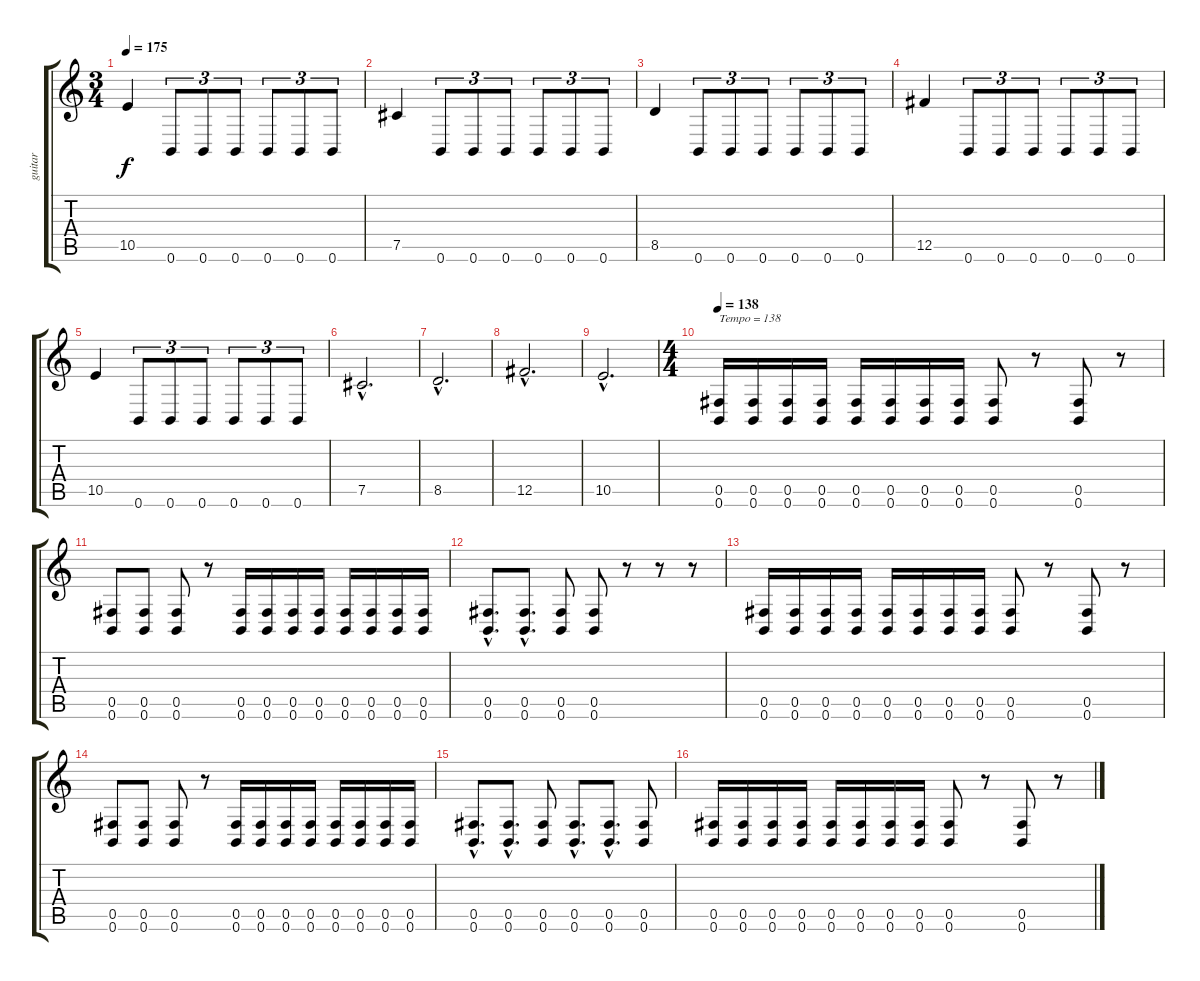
\track ("guitar" "guitar") {instrument distortionguitar}
\staff {score tabs}
\tuning (Db4 Ab3 E3 B2 Gb2 B1) {hide}
\ts (3 4)
\tempo 175
\clef g2
\ks c
10.5.4{dy f} 0.6.8{tu (3 2)} 0.6.8{tu (3 2)} 0.6.8{tu (3 2)} 0.6.8{tu (3 2)} 0.6.8{tu (3 2)} 0.6.8{tu (3 2)} |
7.5.4 0.6.8{tu (3 2)} 0.6.8{tu (3 2)} 0.6.8{tu (3 2)} 0.6.8{tu (3 2)} 0.6.8{tu (3 2)} 0.6.8{tu (3 2)} |
8.5.4 0.6.8{tu (3 2)} 0.6.8{tu (3 2)} 0.6.8{tu (3 2)} 0.6.8{tu (3 2)} 0.6.8{tu (3 2)} 0.6.8{tu (3 2)} |
12.5.4 0.6.8{tu (3 2)} 0.6.8{tu (3 2)} 0.6.8{tu (3 2)} 0.6.8{tu (3 2)} 0.6.8{tu (3 2)} 0.6.8{tu (3 2)} |
10.5.4 0.6.8{tu (3 2)} 0.6.8{tu (3 2)} 0.6.8{tu (3 2)} 0.6.8{tu (3 2)} 0.6.8{tu (3 2)} 0.6.8{tu (3 2)} |
7.5{hac}.2{d} |
8.5{hac}.2{d} |
12.5{hac}.2{d} |
10.5{hac}.2{d} |
\ts (4 4)
\tempo 138
(0.5 0.6).16{txt "Tempo = 138"} (0.5 0.6).16 (0.5 0.6).16 (0.5 0.6).16 (0.5 0.6).16 (0.5 0.6).16 (0.5 0.6).16 (0.5 0.6).16 (0.5 0.6).8 r.8 (0.5 0.6).8 r.8 |
(0.5 0.6).8 (0.5 0.6).8 (0.5 0.6).8 r.8 (0.5 0.6).16 (0.5 0.6).16 (0.5 0.6).16 (0.5 0.6).16 (0.5 0.6).16 (0.5 0.6).16 (0.5 0.6).16 (0.5 0.6).16 |
(0.5{hac} 0.6{hac}).8{d} (0.5{hac} 0.6{hac}).8{d} (0.5 0.6).8 (0.5 0.6).8 r.8 r.8 r.8 |
(0.5 0.6).16 (0.5 0.6).16 (0.5 0.6).16 (0.5 0.6).16 (0.5 0.6).16 (0.5 0.6).16 (0.5 0.6).16 (0.5 0.6).16 (0.5 0.6).8 r.8 (0.5 0.6).8 r.8 |
(0.5 0.6).8 (0.5 0.6).8 (0.5 0.6).8 r.8 (0.5 0.6).16 (0.5 0.6).16 (0.5 0.6).16 (0.5 0.6).16 (0.5 0.6).16 (0.5 0.6).16 (0.5 0.6).16 (0.5 0.6).16 |
(0.5{hac} 0.6{hac}).8{d} (0.5{hac} 0.6{hac}).8{d} (0.5 0.6).8 (0.5{hac} 0.6{hac}).8{d} (0.5{hac} 0.6{hac}).8{d} (0.5 0.6).8 |
(0.5 0.6).16 (0.5 0.6).16 (0.5 0.6).16 (0.5 0.6).16 (0.5 0.6).16 (0.5 0.6).16 (0.5 0.6).16 (0.5 0.6).16 (0.5 0.6).8 r.8 (0.5 0.6).8 r.8
